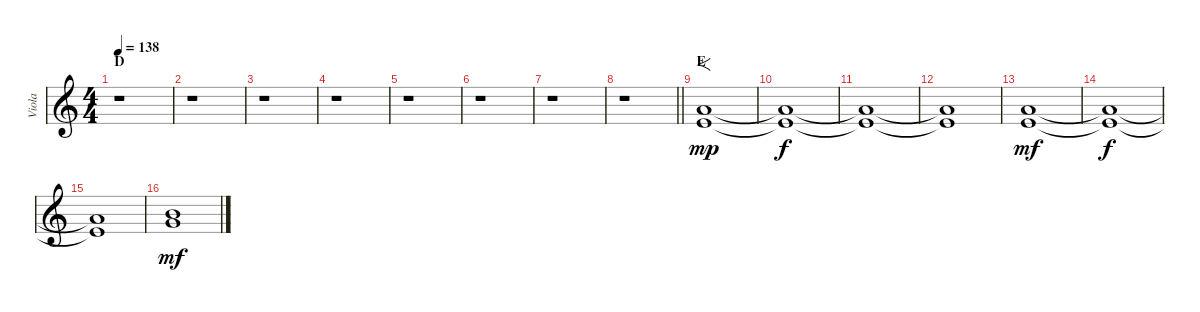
\track ("Viola" "Viola") {instrument viola}
\staff {score}
\tuning (E4 B3 G3 D3 A2 E2) {hide}
\ts (4 4)
\section ("" "D")
\tempo 138
\clef g2
\ks c
r.1{dy mp} |
r.1 |
r.1 |
r.1 |
r.1 |
r.1 |
r.1 |
\barLineRight lightlight
r.1 |
\section ("" "E")
(5.1 5.2).1{f} |
(5.1{t} 5.2{t}).1{dy f} |
(5.1{t} 5.2{t}).1 |
(5.1{t} 5.2{t}).1 |
(5.1 5.2).1{dy mf} |
(5.1{t} 5.2{t}).1{dy f} |
(5.1{t} 5.2{t}).1 |
(7.1 8.2).1{dy mf}
